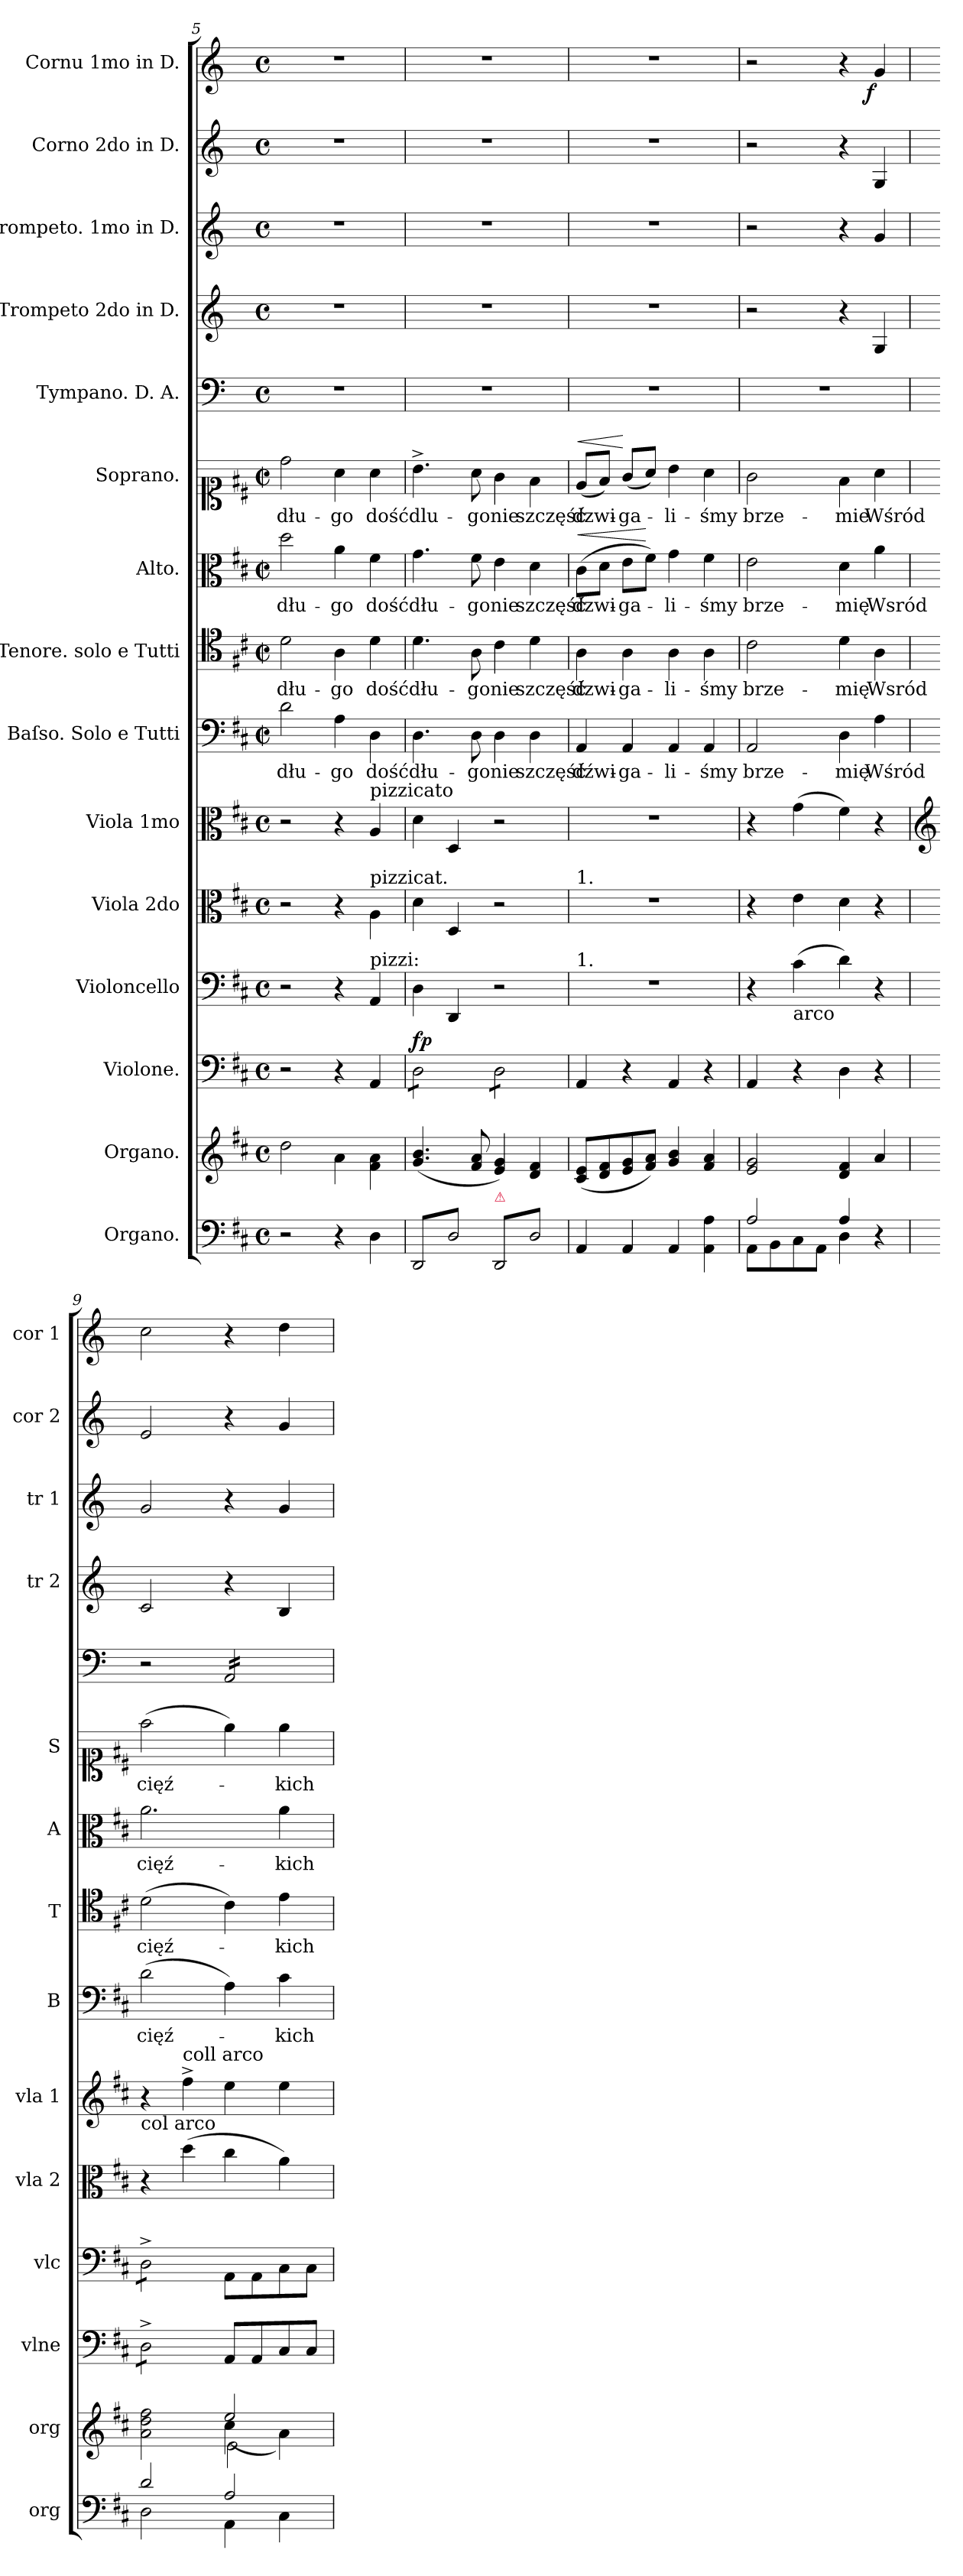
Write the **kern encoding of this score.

**kern	**kern	**kern	**dynam	**kern	**kern	**kern	**dynam	**kern	**text	**kern	**text	**kern	**text	**dynam	**kern	**text	**dynam	**kern	**kern	**kern	**kern	**kern	**dynam
*part15	*part14	*part13	*part13	*part12	*part11	*part10	*part10	*part9	*part9	*part8	*part8	*part7	*part7	*part7	*part6	*part6	*part6	*part5	*part4	*part3	*part2	*part1	*part1
*staff15	*staff14	*staff13	*staff13	*staff12	*staff11	*staff10	*staff10	*staff9	*staff9	*staff8	*staff8	*staff7	*staff7	*staff7	*staff6	*staff6	*staff6	*staff5	*staff4	*staff3	*staff2	*staff1	*staff1
*I"Organo.	*I"Organo.	*I"Violone.	*	*I"Violoncello	*I"Viola 2do	*I"Viola 1mo	*	*I"Baſso. Solo e Tutti	*	*I"Tenore. solo e Tutti	*	*I"Alto.	*	*	*I"Soprano.	*	*	*I"Tympano. D. A.	*I"Trompeto 2do in D.	*I"Trompeto. 1mo in D.	*I"Corno 2do in D.	*I"Cornu 1mo in D.	*
*I'org	*I'org	*I'vlne	*	*I'vlc	*I'vla 2	*I'vla 1	*	*I'B	*	*I'T	*	*I'A	*	*	*I'S	*	*	*	*I'tr 2	*I'tr 1	*I'cor 2	*I'cor 1	*
*clefF4	*clefG2	*clefF4	*	*clefF4	*clefC3	*clefC3	*	*clefF4	*	*clefC4	*	*clefC3	*	*	*clefC1	*	*	*clefF4	*clefG2	*clefG2	*clefG2	*clefG2	*
*	*	*	*	*	*	*	*	*	*	*	*	*	*	*	*	*	*	*	*ITrd-1c-2	*ITrd-1c-2	*ITrd6c10	*ITrd6c10	*
*k[f#c#]	*k[f#c#]	*k[f#c#]	*	*k[f#c#]	*k[f#c#]	*k[f#c#]	*	*k[f#c#]	*	*k[f#c#]	*	*k[f#c#]	*	*	*k[f#c#]	*	*	*k[]	*k[f#c#]	*k[f#c#]	*k[f#c#]	*k[f#c#]	*
*D:	*D:	*D:	*	*D:	*D:	*D:	*	*D:	*	*D:	*	*D:	*	*	*D:	*	*	*	*D:	*D:	*D:	*D:	*
*M4/4	*M4/4	*M4/4	*	*M4/4	*M4/4	*M4/4	*	*M4/4	*	*M4/4	*	*M4/4	*	*	*M4/4	*	*	*M4/4	*M4/4	*M4/4	*M4/4	*M4/4	*
*met(c)	*met(c)	*met(c)	*	*met(c)	*met(c)	*met(c)	*	*met(c|)	*	*met(c|)	*	*met(c|)	*	*	*met(c|)	*	*	*met(c)	*met(c)	*met(c)	*met(c)	*met(c)	*
=5	=5	=5	=5	=5	=5	=5	=5	=5	=5	=5	=5	=5	=5	=5	=5	=5	=5	=5	=5	=5	=5	=5	=5
2r	2dd\	2r	.	2r	2r	2r	.	2d\	dłu-	2d\	dłu-	2dd\	dłu-	.	2dd\	dłu-	.	1r	1r	1r	1r	1r	.
4r	4a\	4r	.	4r	4r	4r	.	4A\	-go	4A\	-go	4a\	-go	.	4a\	-go	.	.	.	.	.	.	.
!	!	!	!	!	!	!LO:TX:a:t=pizzicato	!	!	!	!	!	!	!	!	!	!	!	!	!	!	!	!	!
!	!	!	!	!	!LO:TX:a:t=pizzicat.	!	!	!	!	!	!	!	!	!	!	!	!	!	!	!	!	!	!
!	!	!	!	!LO:TX:a:t=pizzi&colon;	!	!	!	!	!	!	!	!	!	!	!	!	!	!	!	!	!	!	!
4D\	4f#\ 4a\	4AA/	.	4AA/	4A\	4A/	.	4D\	dość	4d\	dość	4f#\	dość	.	4a\	dość	.	.	.	.	.	.	.
=6	=6	=6	=6	=6	=6	=6	=6	=6	=6	=6	=6	=6	=6	=6	=6	=6	=6	=6	=6	=6	=6	=6	=6
!LO:TX:a:color=crimson:t=⚠	!	!	!	!	!	!	!	!	!	!	!	!	!	!	!	!	!	!	!	!	!	!	!
!	!	!	!LO:DY:a	!	!	!	!	!	!	!	!	!	!	!	!	!	!	!	!	!	!	!	!
*tremolo	*	*	*	*	*	*	*	*	*	*	*	*	*	*	*	*	*	*	*	*	*	*	*
*	*	*tremolo	*	*	*	*	*	*	*	*	*	*	*	*	*	*	*	*	*	*	*	*	*
8DD/L	(4.g/ 4.b/	8D\L	fp	4D\	4d\	4d\	for	4.D\	dłu-	4.d\	dłu-	4.g\	dłu-	.	4.b^\	dlu-	.	1r	1r	1r	1r	1r	.
8D/	.	8D\	.	.	.	.	.	.	.	.	.	.	.	.	.	.	.	.	.	.	.	.	.
8DD/	.	8D\	.	4DD/	4D/	4D/	.	.	.	.	.	.	.	.	.	.	.	.	.	.	.	.	.
8D/J	8f#/ 8a/	8D\J	.	.	.	.	.	8D\	-go	8A\	-go	8f#\	-go	.	8a\	-go	.	.	.	.	.	.	.
!LO:TX:a:color=crimson:t=⚠	!	!	!	!	!	!	!	!	!	!	!	!	!	!	!	!	!	!	!	!	!	!	!
8DD/L	4e/ 4g/)	8D\L	.	2r	2r	2r	.	4D\	nie-	4c#\	nie-	4e\	nie-	.	4g\	nie-	.	.	.	.	.	.	.
8D/	.	8D\	.	.	.	.	.	.	.	.	.	.	.	.	.	.	.	.	.	.	.	.	.
8DD/	4d/ 4f#/	8D\	.	.	.	.	.	4D\	-szczęść	4d\	-szczęść	4d\	-szczęść	.	4f#\	-szczęść	.	.	.	.	.	.	.
8D/J	.	8D\J	.	.	.	.	.	.	.	.	.	.	.	.	.	.	.	.	.	.	.	.	.
*	*	*Xtremolo	*	*	*	*	*	*	*	*	*	*	*	*	*	*	*	*	*	*	*	*	*
*Xtremolo	*	*	*	*	*	*	*	*	*	*	*	*	*	*	*	*	*	*	*	*	*	*	*
=7	=7	=7	=7	=7	=7	=7	=7	=7	=7	=7	=7	=7	=7	=7	=7	=7	=7	=7	=7	=7	=7	=7	=7
!	!	!	!	!	!LO:TX:a:t=1.	!	!	!	!	!	!	!	!	!	!	!	!	!	!	!	!	!	!
!	!	!	!	!LO:TX:a:t=1.	!	!	!	!	!	!	!	!	!	!	!	!	!	!	!	!	!	!	!
!	!	!	!	!	!	!	!	!	!	!	!	!	!	!LO:HP:a	!	!	!LO:HP:a	!	!	!	!	!	!
4AA/	(8c#/ 8e/L	4AA/	.	1r	1r	1r	.	4AA/	dźwi-	4A\	dzwi-	(8c#\L	dzwi-	<	(8e/L	dzwi-	<	1r	1r	1r	1r	1r	.
.	8d/ 8f#/	.	.	.	.	.	.	.	.	.	.	8d\J	.	.	8f#/J)	.	.	.	.	.	.	.	.
4AA/	8e/ 8g/	4r	.	.	.	.	.	4AA/	-ga-	4A\	-ga-	8e\L	-ga-	.	(8g/L	-ga-	[	.	.	.	.	.	.
.	8f#/ 8a/J)	.	.	.	.	.	.	.	.	.	.	8f#\J)	.	[	8a/J)	.	.	.	.	.	.	.	.
4AA/	4g/ 4b/	4AA/	.	.	.	.	.	4AA/	-li-	4A\	-li-	4g\	-li-	.	4b\	-li-	.	.	.	.	.	.	.
4AA\ 4A\	4f#/ 4a/	4r	.	.	.	.	.	4AA/	-śmy	4A\	-śmy	4f#\	-śmy	.	4a\	-śmy	.	.	.	.	.	.	.
=8	=8	=8	=8	=8	=8	=8	=8	=8	=8	=8	=8	=8	=8	=8	=8	=8	=8	=8	=8	=8	=8	=8	=8
*^	*	*	*	*	*	*	*	*	*	*	*	*	*	*	*	*	*	*	*	*	*	*	*
2A/	8AA\L	2e/ 2g/	4AA/	.	4r	4r	4r	.	2AA/	brze-	2c#\	brze-	2e\	brze-	.	2g\	brze-	.	1r	2r	2r	2r	2r	.
.	8BB\	.	.	.	.	.	.	.	.	.	.	.	.	.	.	.	.	.	.	.	.	.	.	.
!	!	!	!	!	!LO:TX:b:t=arco	!	!	!	!	!	!	!	!	!	!	!	!	!	!	!	!	!	!	!
.	8C#\	.	4r	.	(4c#\	4e\	(4g\	.	.	.	.	.	.	.	.	.	.	.	.	.	.	.	.	.
.	8AA\J	.	.	.	.	.	.	.	.	.	.	.	.	.	.	.	.	.	.	.	.	.	.	.
4A/	4D\	4d/ 4f#/	4D\	.	4d\)	4d\	4f#\)	.	4D\	-mię	4d\	-mię	4d\	-mię	.	4f#\	-mie	.	.	4r	4r	4r	4r	.
!	!	!	!	!	!	!	!	!	!	!	!	!	!	!	!	!	!	!	!	!	!	!	!	!LO:DY:b:rj
4r	4ryy	4a/	4r	.	4r	4r	4r	.	4A\	Wśród	4A\	Wsród	4a\	Wsród	.	4a\	Wśród	.	.	4A/	4a/	4AA/	4A/	f
=9	=9	=9	=9	=9	=9	=9	=9	=9	=9	=9	=9	=9	=9	=9	=9	=9	=9	=9	=9	=9	=9	=9	=9	=9
*	*	*	*	*	*	*	*clefG2	*	*	*	*	*	*	*	*	*	*	*	*	*	*	*	*	*
*	*	*^	*	*	*	*	*	*	*	*	*	*	*	*	*	*	*	*	*	*	*	*	*	*
*	*	*	*^	*	*	*	*	*	*	*	*	*	*	*	*	*	*	*	*	*	*	*	*	*	*
!	!	!	!	!	!	!	!	!LO:TX:a:t=col arco	!	!	!	!	!	!	!	!	!	!	!	!	!	!	!	!	!	!
*	*	*	*	*	*tremolo	*	*	*	*	*	*	*	*	*	*	*	*	*	*	*	*	*	*	*	*	*
*	*	*	*	*	*	*	*tremolo	*	*	*	*	*	*	*	*	*	*	*	*	*	*	*	*	*	*	*
2d/	2D\	2a\ 2dd\ 2ff#\	2ryy	2ryy	8D^\L	.	8D^\L	4r	4r	.	(2d\	cięź-	(2d\	cięź-	2.a\	cięź-	.	(2ff#\	cięź-	.	2r	2d/	2a/	2F#/	2d\	.
.	.	.	.	.	8D^\	.	8D^\	.	.	.	.	.	.	.	.	.	.	.	.	.	.	.	.	.	.	.
!	!	!	!	!	!	!	!	!	!LO:TX:a:t=coll arco	!	!	!	!	!	!	!	!	!	!	!	!	!	!	!	!	!
.	.	.	.	.	8D^\	.	8D^\	(4dd\	4ff#^\	.	.	.	.	.	.	.	.	.	.	.	.	.	.	.	.	.
.	.	.	.	.	8D^\J	.	8D^\J	.	.	.	.	.	.	.	.	.	.	.	.	.	.	.	.	.	.	.
*	*	*	*	*	*	*	*Xtremolo	*	*	*	*	*	*	*	*	*	*	*	*	*	*	*	*	*	*	*
*	*	*	*	*	*Xtremolo	*	*	*	*	*	*	*	*	*	*	*	*	*	*	*	*	*	*	*	*	*
*	*	*	*	*	*	*	*	*	*	*	*	*	*	*	*	*	*	*	*	*	*tremolo	*	*	*	*	*
2A/	4AA\	2ee/	(>4cc#\	2e\	8AA/L	.	8AA\L	4cc#\	4ee\	.	4A\)	.	4c#\)	.	.	.	.	4ee\)	.	.	16AA/LL	4r	4r	4r	4r	.
.	.	.	.	.	.	.	.	.	.	.	.	.	.	.	.	.	.	.	.	.	16AA/	.	.	.	.	.
.	.	.	.	.	8AA/	.	8AA\	.	.	.	.	.	.	.	.	.	.	.	.	.	16AA/	.	.	.	.	.
.	.	.	.	.	.	.	.	.	.	.	.	.	.	.	.	.	.	.	.	.	16AA/	.	.	.	.	.
.	4C#\	.	4a\)	.	8C#/	.	8C#\	4a\)	4ee\	.	4c#\	-kich	4e\	-kich	4a\	-kich	.	4ee\	-kich	.	16AA/	4c#/	4a/	4A/	4e\	.
.	.	.	.	.	.	.	.	.	.	.	.	.	.	.	.	.	.	.	.	.	16AA/	.	.	.	.	.
.	.	.	.	.	8C#/J	.	8C#\J	.	.	.	.	.	.	.	.	.	.	.	.	.	16AA/	.	.	.	.	.
.	.	.	.	.	.	.	.	.	.	.	.	.	.	.	.	.	.	.	.	.	16AA/JJ	.	.	.	.	.
*	*	*	*	*	*	*	*	*	*	*	*	*	*	*	*	*	*	*	*	*	*Xtremolo	*	*	*	*	*
*v	*v	*	*	*	*	*	*	*	*	*	*	*	*	*	*	*	*	*	*	*	*	*	*	*	*	*
*	*v	*v	*v	*	*	*	*	*	*	*	*	*	*	*	*	*	*	*	*	*	*	*	*	*	*
=	=	=	=	=	=	=	=	=	=	=	=	=	=	=	=	=	=	=	=	=	=	=	=
*-	*-	*-	*-	*-	*-	*-	*-	*-	*-	*-	*-	*-	*-	*-	*-	*-	*-	*-	*-	*-	*-	*-	*-
